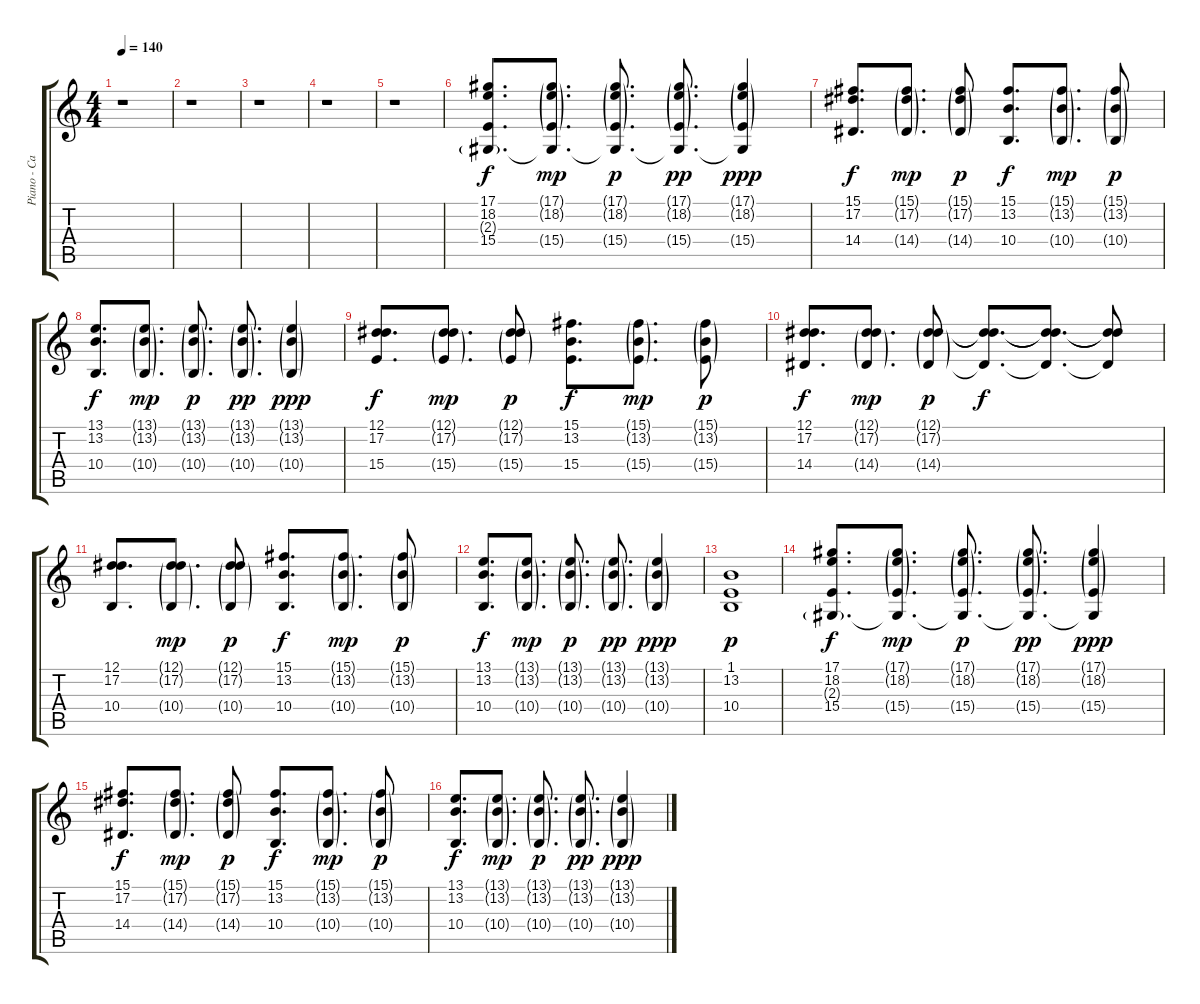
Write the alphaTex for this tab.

\track ("Piano - Caled Shomo" "Piano - Ca") {instrument acousticgrandpiano}
\staff {score tabs}
\tuning (Eb4 Bb3 Gb3 Db3 Ab2 Db2) {hide}
\ts (4 4)
\tempo 140
\clef g2
\ks c
r.1{dy f} |
r.1 |
r.1 |
r.1 |
r.1 |
(17.1 18.2 2.3{g} 15.4).8{d} (17.1{g} 18.2{g} 2.3{t} 15.4{g}).8{d dy mp} (17.1{g} 18.2{g} 2.3{t} 15.4{g}).8{d dy p} (17.1{g} 18.2{g} 2.3{t} 15.4{g}).8{d dy pp} (17.1{g} 18.2{g} 2.3{t} 15.4{g}).4{dy ppp} |
(15.1 17.2 14.4).8{d dy f} (15.1{g} 17.2{g} 14.4{g}).8{d dy mp} (15.1{g} 17.2{g} 14.4{g}).8{dy p} (15.1 13.2 10.4).8{d dy f} (15.1{g} 13.2{g} 10.4{g}).8{d dy mp} (15.1{g} 13.2{g} 10.4{g}).8{dy p} |
(13.1 13.2 10.4).8{d dy f} (13.1{g} 13.2{g} 10.4{g}).8{d dy mp} (13.1{g} 13.2{g} 10.4{g}).8{d dy p} (13.1{g} 13.2{g} 10.4{g}).8{d dy pp} (13.1{g} 13.2{g} 10.4{g}).4{dy ppp} |
(12.1 17.2 15.4).8{d dy f} (12.1{g} 17.2{g} 15.4{g}).8{d dy mp} (12.1{g} 17.2{g} 15.4{g}).8{dy p} (15.1 13.2 15.4).8{d dy f} (15.1{g} 13.2{g} 15.4{g}).8{d dy mp} (15.1{g} 13.2{g} 15.4{g}).8{dy p} |
(12.1 17.2 14.4).8{d dy f} (12.1{g} 17.2{g} 14.4{g}).8{d dy mp} (12.1{g} 17.2{g} 14.4{g}).8{dy p} (12.1{t} 17.2{t} 14.4{t}).8{d dy f} (12.1{t} 17.2{t} 14.4{t}).8{d} (12.1{t} 17.2{t} 14.4{t}).8 |
(12.1 17.2 10.4).8{d} (12.1{g} 17.2{g} 10.4{g}).8{d dy mp} (12.1{g} 17.2{g} 10.4{g}).8{dy p} (15.1 13.2 10.4).8{d dy f} (15.1{g} 13.2{g} 10.4{g}).8{d dy mp} (15.1{g} 13.2{g} 10.4{g}).8{dy p} |
(13.1 13.2 10.4).8{d dy f} (13.1{g} 13.2{g} 10.4{g}).8{d dy mp} (13.1{g} 13.2{g} 10.4{g}).8{d dy p} (13.1{g} 13.2{g} 10.4{g}).8{d dy pp} (13.1{g} 13.2{g} 10.4{g}).4{dy ppp} |
(1.1 13.2 10.4).1{dy p} |
(17.1 18.2 2.3{g} 15.4).8{d dy f} (17.1{g} 18.2{g} 2.3{t} 15.4{g}).8{d dy mp} (17.1{g} 18.2{g} 2.3{t} 15.4{g}).8{d dy p} (17.1{g} 18.2{g} 2.3{t} 15.4{g}).8{d dy pp} (17.1{g} 18.2{g} 2.3{t} 15.4{g}).4{dy ppp} |
(15.1 17.2 14.4).8{d dy f} (15.1{g} 17.2{g} 14.4{g}).8{d dy mp} (15.1{g} 17.2{g} 14.4{g}).8{dy p} (15.1 13.2 10.4).8{d dy f} (15.1{g} 13.2{g} 10.4{g}).8{d dy mp} (15.1{g} 13.2{g} 10.4{g}).8{dy p} |
(13.1 13.2 10.4).8{d dy f} (13.1{g} 13.2{g} 10.4{g}).8{d dy mp} (13.1{g} 13.2{g} 10.4{g}).8{d dy p} (13.1{g} 13.2{g} 10.4{g}).8{d dy pp} (13.1{g} 13.2{g} 10.4{g}).4{dy ppp}
